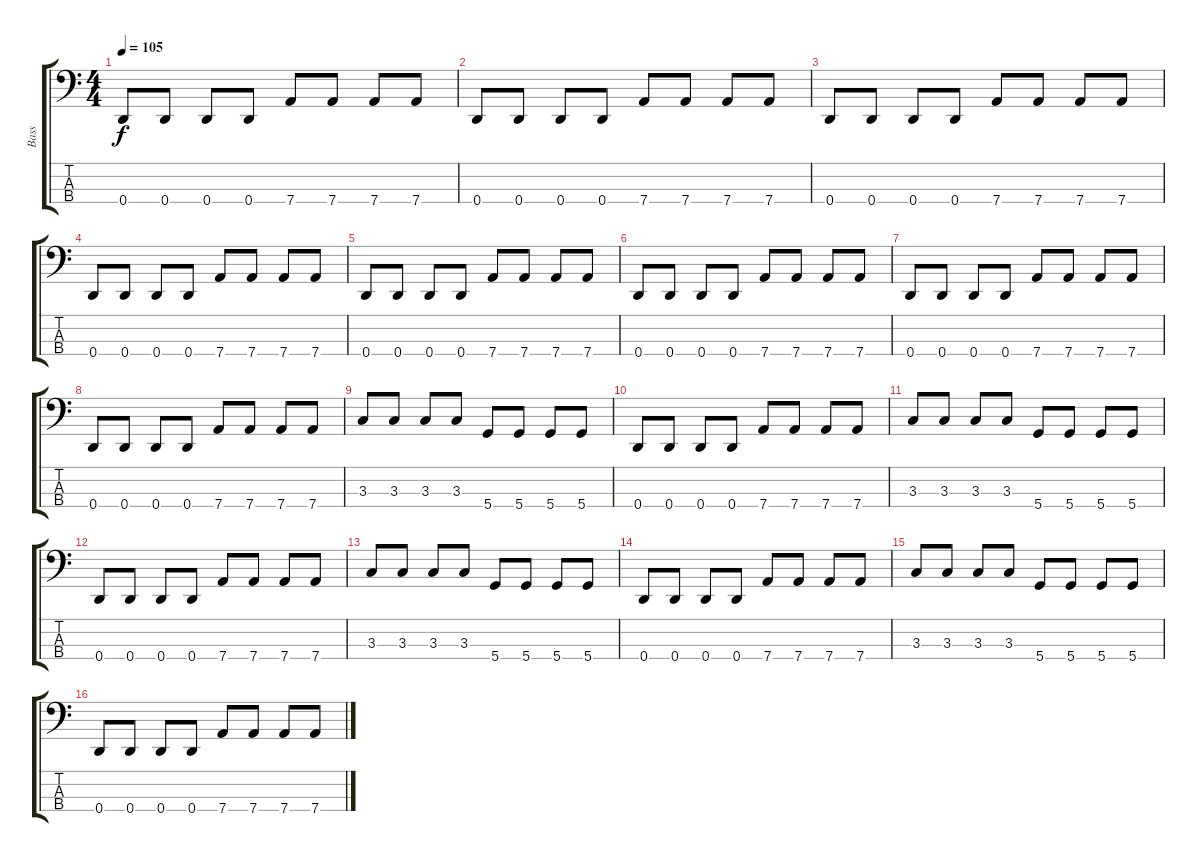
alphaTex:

\track ("Bass" "Bass") {instrument electricbassfinger}
\staff {score tabs}
\tuning (G2 D2 A1 D1) {hide}
\ts (4 4)
\tempo 105
\clef f4
\ks c
0.4.8{dy f} 0.4.8 0.4.8 0.4.8 7.4.8 7.4.8 7.4.8 7.4.8 |
0.4.8 0.4.8 0.4.8 0.4.8 7.4.8 7.4.8 7.4.8 7.4.8 |
0.4.8 0.4.8 0.4.8 0.4.8 7.4.8 7.4.8 7.4.8 7.4.8 |
0.4.8 0.4.8 0.4.8 0.4.8 7.4.8 7.4.8 7.4.8 7.4.8 |
0.4.8 0.4.8 0.4.8 0.4.8 7.4.8 7.4.8 7.4.8 7.4.8 |
0.4.8 0.4.8 0.4.8 0.4.8 7.4.8 7.4.8 7.4.8 7.4.8 |
0.4.8 0.4.8 0.4.8 0.4.8 7.4.8 7.4.8 7.4.8 7.4.8 |
0.4.8 0.4.8 0.4.8 0.4.8 7.4.8 7.4.8 7.4.8 7.4.8 |
3.3.8 3.3.8 3.3.8 3.3.8 5.4.8 5.4.8 5.4.8 5.4.8 |
0.4.8 0.4.8 0.4.8 0.4.8 7.4.8 7.4.8 7.4.8 7.4.8 |
3.3.8 3.3.8 3.3.8 3.3.8 5.4.8 5.4.8 5.4.8 5.4.8 |
0.4.8 0.4.8 0.4.8 0.4.8 7.4.8 7.4.8 7.4.8 7.4.8 |
3.3.8 3.3.8 3.3.8 3.3.8 5.4.8 5.4.8 5.4.8 5.4.8 |
0.4.8 0.4.8 0.4.8 0.4.8 7.4.8 7.4.8 7.4.8 7.4.8 |
3.3.8 3.3.8 3.3.8 3.3.8 5.4.8 5.4.8 5.4.8 5.4.8 |
0.4.8 0.4.8 0.4.8 0.4.8 7.4.8 7.4.8 7.4.8 7.4.8
